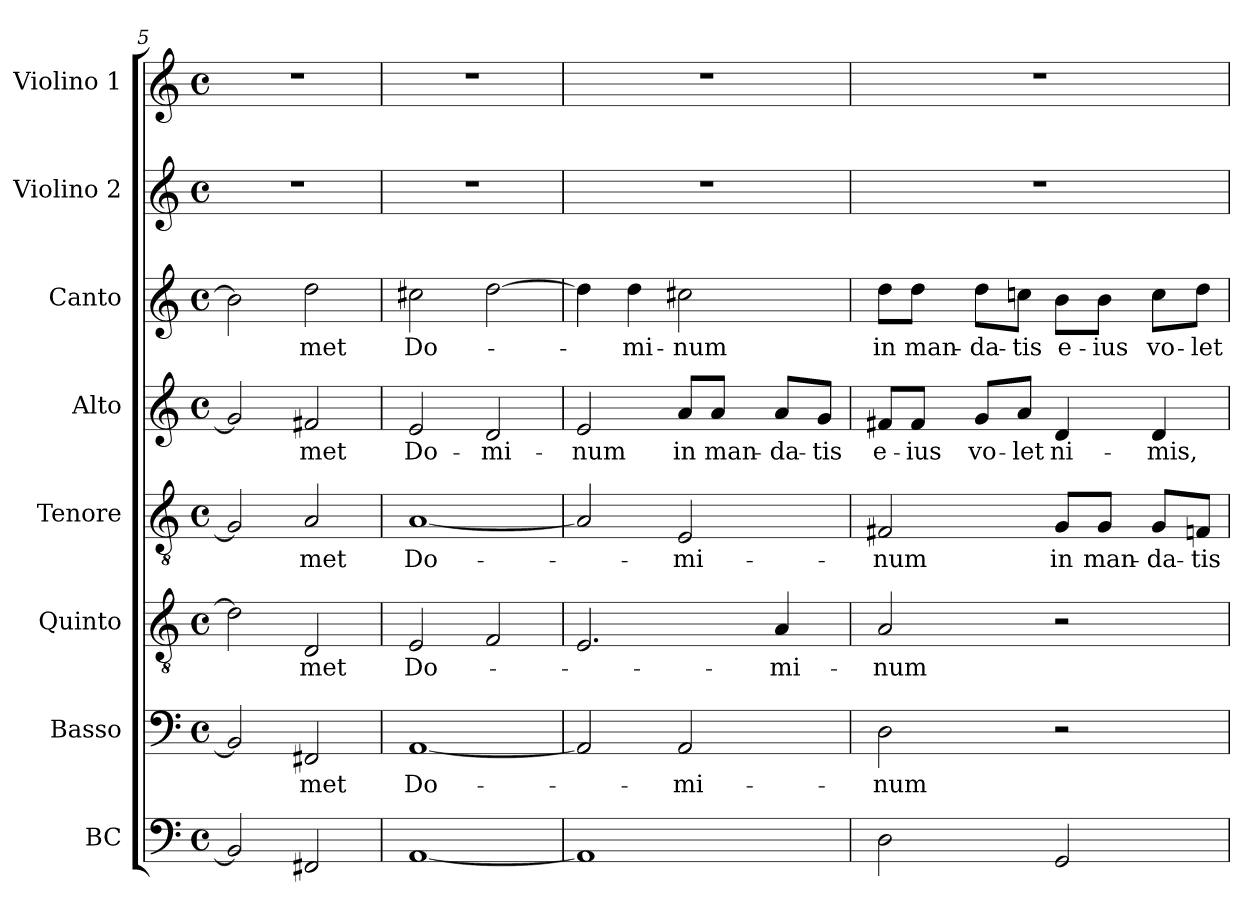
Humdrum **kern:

**kern	**kern	**text	**kern	**text	**kern	**text	**kern	**text	**kern	**text	**kern	**kern
*part8	*part7	*part7	*part6	*part6	*part5	*part5	*part4	*part4	*part3	*part3	*part2	*part1
*staff8	*staff7	*staff7	*staff6	*staff6	*staff5	*staff5	*staff4	*staff4	*staff3	*staff3	*staff2	*staff1
*I"BC	*I"Basso	*	*I"Quinto	*	*I"Tenore	*	*I"Alto	*	*I"Canto	*	*I"Violino 2	*I"Violino 1
*I'Bc	*I'B	*	*I'Q	*	*I'T	*	*I'A	*	*I'C	*	*I'V2	*I'V1
*clefF4	*clefF4	*	*clefGv2	*	*clefGv2	*	*clefG2	*	*clefG2	*	*clefG2	*clefG2
*k[]	*k[]	*	*k[]	*	*k[]	*	*k[]	*	*k[]	*	*k[]	*k[]
*C:	*C:	*	*C:	*	*C:	*	*C:	*	*C:	*	*C:	*C:
*M4/4	*M4/4	*	*M4/4	*	*M4/4	*	*M4/4	*	*M4/4	*	*M4/4	*M4/4
*met(c)	*met(c)	*	*met(c)	*	*met(c)	*	*met(c)	*	*met(c)	*	*met(c)	*met(c)
=5	=5	=5	=5	=5	=5	=5	=5	=5	=5	=5	=5	=5
2BB/]	2BB/]	.	2d\]	.	2G/]	.	2g/]	.	2b\]	.	1r	1r
!	!	!LO:LY:b	!	!LO:LY:b	!	!LO:LY:b	!	!LO:LY:b	!	!LO:LY:b	!	!
2FF#X/	2FF#X/	-met	2D/	-met	2A/	-met	2f#X/	-met	2dd\	-met	.	.
=6	=6	=6	=6	=6	=6	=6	=6	=6	=6	=6	=6	=6
!	!	!LO:LY:b	!	!LO:LY:b	!	!LO:LY:b	!	!LO:LY:b	!	!LO:LY:b	!	!
[1AA	[1AA	Do-	2E/	Do-	[1A	Do-	2e/	Do-	2cc#X\	Do-	1r	1r
!	!	!	!	!	!	!	!	!LO:LY:b	!	!	!	!
.	.	.	2F/	.	.	.	2d/	-mi-	[2dd\	.	.	.
=7	=7	=7	=7	=7	=7	=7	=7	=7	=7	=7	=7	=7
!	!	!	!	!	!	!	!	!LO:LY:b	!	!	!	!
1AA]	2AA/]	.	2.E/	.	2A/]	.	2e/	-num	4dd\]	.	1r	1r
!	!	!	!	!	!	!	!	!	!	!LO:LY:b	!	!
.	.	.	.	.	.	.	.	.	4dd\	-mi-	.	.
!	!	!LO:LY:b	!	!	!	!LO:LY:b	!	!LO:LY:b	!	!LO:LY:b	!	!
.	2AA/	-mi-	.	.	2E/	-mi-	8a/L	in	2cc#X\	-num	.	.
!	!	!	!	!	!	!	!	!LO:LY:b	!	!	!	!
.	.	.	.	.	.	.	8a/J	man-	.	.	.	.
!	!	!	!	!LO:LY:b	!	!	!	!LO:LY:b	!	!	!	!
.	.	.	4A/	-mi-	.	.	8a/L	-da-	.	.	.	.
!	!	!	!	!	!	!	!	!LO:LY:b	!	!	!	!
.	.	.	.	.	.	.	8g/J	-tis	.	.	.	.
!!LO:PB:g=z
=8	=8	=8	=8	=8	=8	=8	=8	=8	=8	=8	=8	=8
!	!	!LO:LY:b	!	!LO:LY:b	!	!LO:LY:b	!	!LO:LY:b	!	!LO:LY:b	!	!
2D\	2D\	-num	2A/	-num	2F#X/	-num	8f#X/L	e-	8dd\L	in	1r	1r
!	!	!	!	!	!	!	!	!LO:LY:b	!	!LO:LY:b	!	!
.	.	.	.	.	.	.	8f#/J	-ius	8dd\J	man-	.	.
!	!	!	!	!	!	!	!	!LO:LY:b	!	!LO:LY:b	!	!
.	.	.	.	.	.	.	8g/L	vo-	8dd\L	-da-	.	.
!	!	!	!	!	!	!	!	!LO:LY:b	!	!LO:LY:b	!	!
.	.	.	.	.	.	.	8a/J	-let	8ccn\J	-tis	.	.
!	!	!	!	!	!	!LO:LY:b	!	!LO:LY:b	!	!LO:LY:b	!	!
2GG/	2r	.	2r	.	8G/L	in	4d/	ni-	8b\L	e-	.	.
!	!	!	!	!	!	!LO:LY:b	!	!	!	!LO:LY:b	!	!
.	.	.	.	.	8G/J	man-	.	.	8b\J	-ius	.	.
!	!	!	!	!	!	!LO:LY:b	!	!LO:LY:b	!	!LO:LY:b	!	!
.	.	.	.	.	8G/L	-da-	4d/	-mis,	8cc\L	vo-	.	.
!	!	!	!	!	!	!LO:LY:b	!	!	!	!LO:LY:b	!	!
.	.	.	.	.	8Fn/J	-tis	.	.	8dd\J	-let	.	.
=	=	=	=	=	=	=	=	=	=	=	=	=
*-	*-	*-	*-	*-	*-	*-	*-	*-	*-	*-	*-	*-
